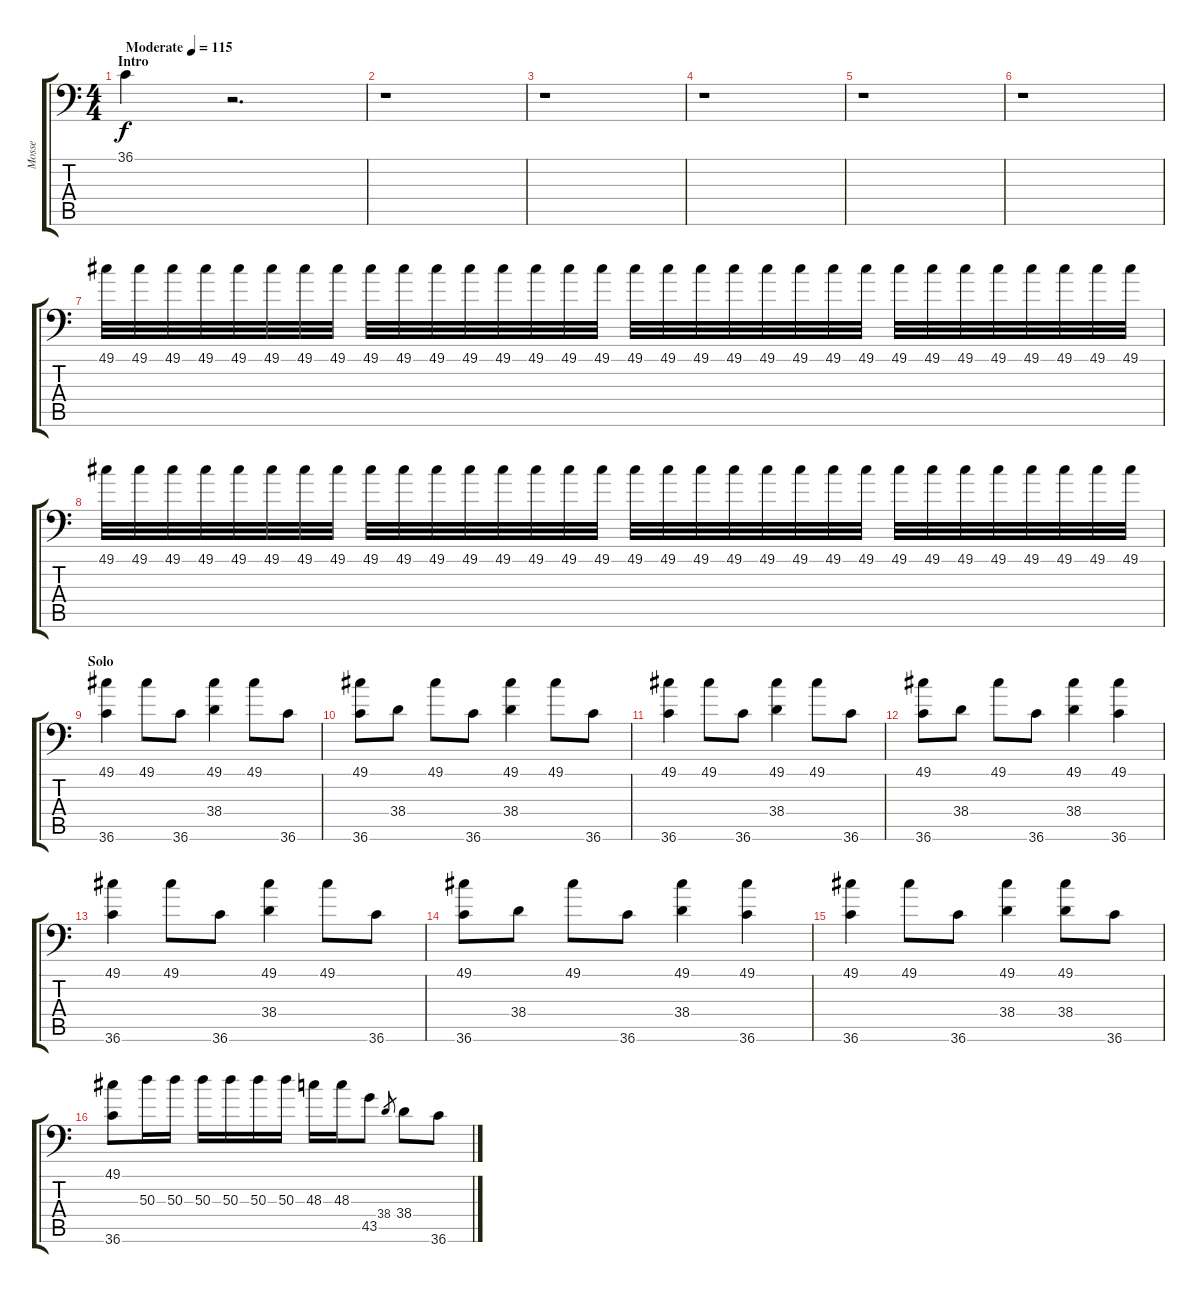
\track ("Mosse" "Mosse") {instrument acousticgrandpiano}
\staff {score tabs}
\tuning (C-1 C-1 C-1 C-1 C-1 C-1) {hide}
\ts (4 4)
\section ("" "Intro")
\tempo (115 "Moderate")
\clef f4
\ks c
36.1.4{dy f instrument acousticgrandpiano} r.2{d} |
r.1 |
r.1 |
r.1 |
r.1 |
r.1 |
49.1.32 49.1.32 49.1.32 49.1.32 49.1.32 49.1.32 49.1.32 49.1.32 49.1.32 49.1.32 49.1.32 49.1.32 49.1.32 49.1.32 49.1.32 49.1.32 49.1.32 49.1.32 49.1.32 49.1.32 49.1.32 49.1.32 49.1.32 49.1.32 49.1.32 49.1.32 49.1.32 49.1.32 49.1.32 49.1.32 49.1.32 49.1.32 |
49.1.32 49.1.32 49.1.32 49.1.32 49.1.32 49.1.32 49.1.32 49.1.32 49.1.32 49.1.32 49.1.32 49.1.32 49.1.32 49.1.32 49.1.32 49.1.32 49.1.32 49.1.32 49.1.32 49.1.32 49.1.32 49.1.32 49.1.32 49.1.32 49.1.32 49.1.32 49.1.32 49.1.32 49.1.32 49.1.32 49.1.32 49.1.32 |
\section ("" "Solo")
(49.1 36.6).4 49.1.8 36.6.8 (49.1 38.4).4 49.1.8 36.6.8 |
(49.1 36.6).8 38.4.8 49.1.8 36.6.8 (49.1 38.4).4 49.1.8 36.6.8 |
(49.1 36.6).4 49.1.8 36.6.8 (49.1 38.4).4 49.1.8 36.6.8 |
(49.1 36.6).8 38.4.8 49.1.8 36.6.8 (49.1 38.4).4 (49.1 36.6).4 |
(49.1 36.6).4 49.1.8 36.6.8 (49.1 38.4).4 49.1.8 36.6.8 |
(49.1 36.6).8 38.4.8 49.1.8 36.6.8 (49.1 38.4).4 (49.1 36.6).4 |
(49.1 36.6).4 49.1.8 36.6.8 (49.1 38.4).4 (49.1 38.4).8 36.6.8 |
(49.1 36.6).8 50.3.16 50.3.16 50.3.16 50.3.16 50.3.16 50.3.16 48.3.16 48.3.16 43.5.8 38.4.8{gr} 38.4.8 36.6.8
